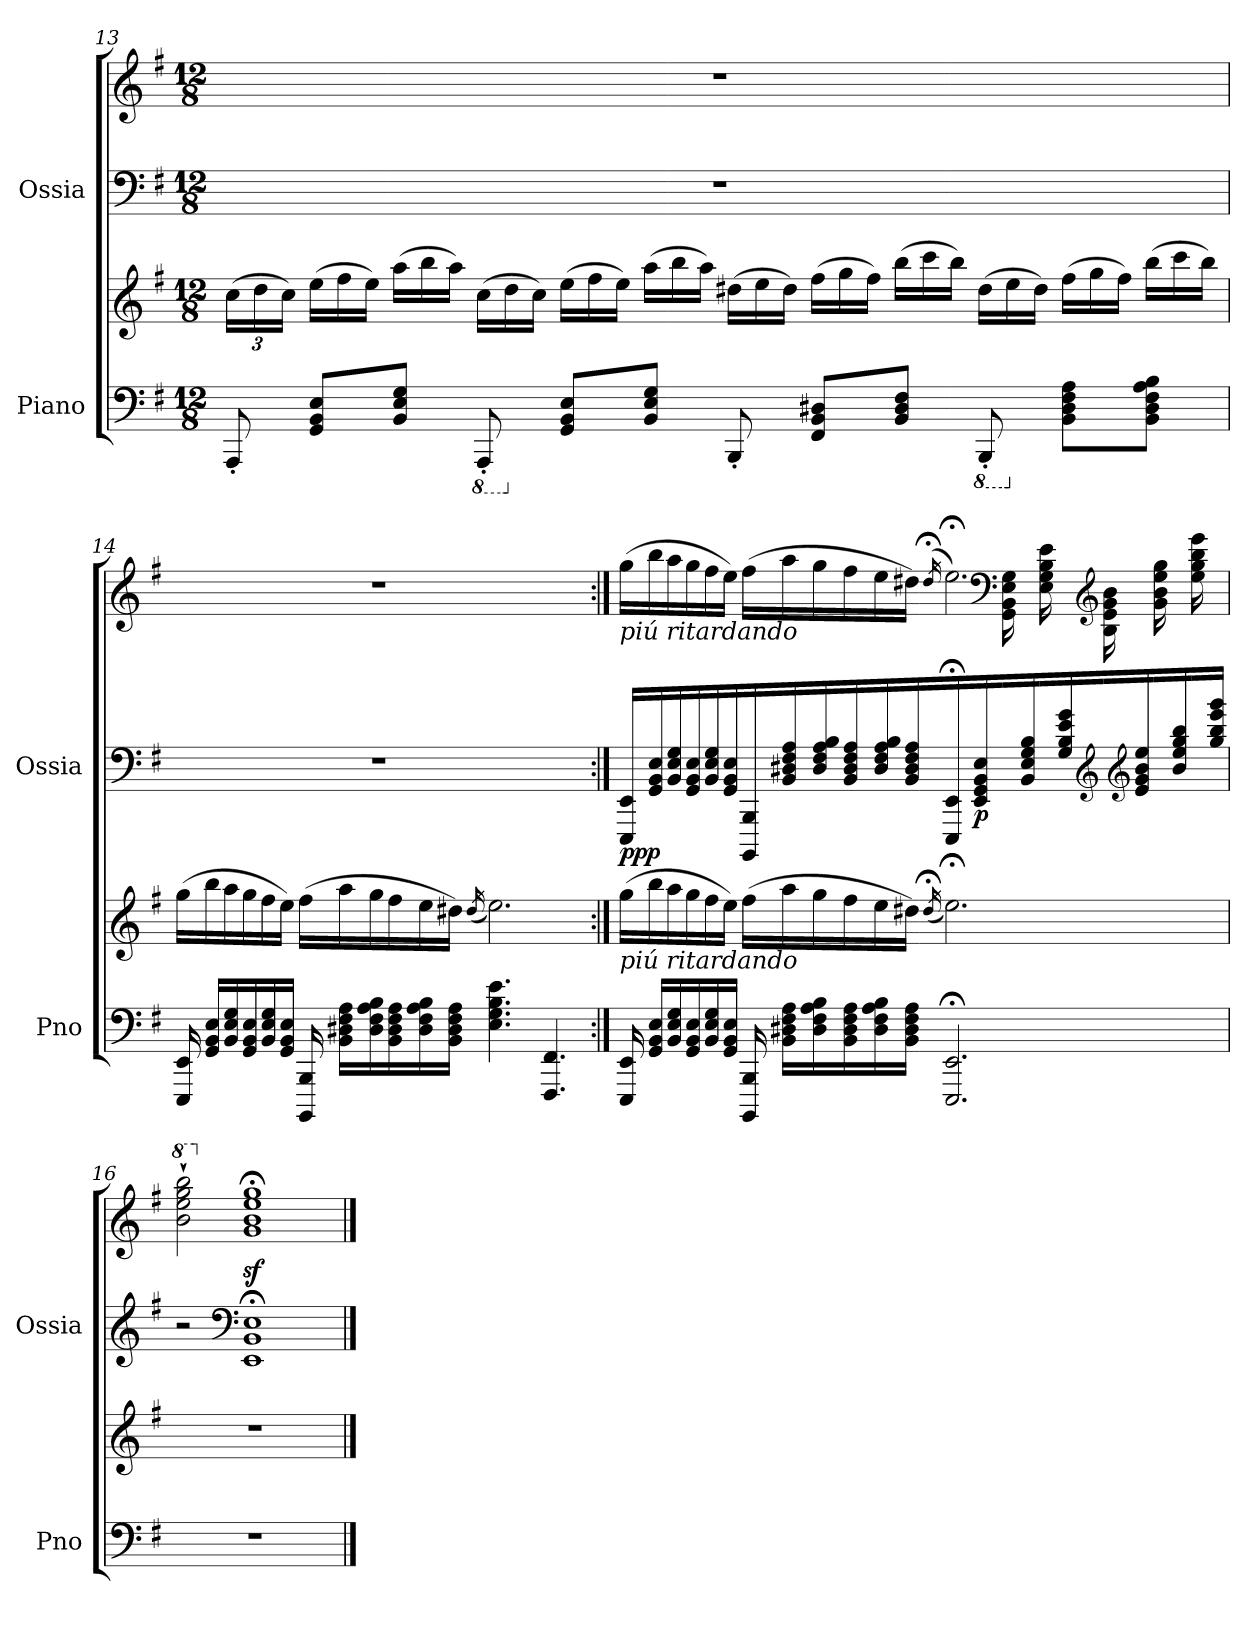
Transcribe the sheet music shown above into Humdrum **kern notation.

**kern	**kern	**kern	**kern	**dynam
*part2	*part2	*part1	*part1	*part1
*staff4	*staff3	*staff2	*staff1	*staff1/2
*I"Piano	*	*I"Ossia	*	*
*I'Pno	*	*I'Ossia	*	*
!!LO:LB:g=z
*clefF4	*clefG2	*clefF4	*clefG2	*
*k[f#]	*k[f#]	*k[f#]	*k[f#]	*
*M12/8	*M12/8	*M12/8	*M12/8	*
*	*Xbrackettup	*	*	*
=13	=13	=13	=13	=13
8AAA'/	(>24cc\LL	1.r	1.r	.
.	24dd\	.	.	.
.	24cc\JJ)	.	.	.
*	*Xtuplet	*	*	*
8GG/ 8BB/ 8E/L	(>24ee\LL	.	.	.
.	24ff#\	.	.	.
.	24ee\JJ)	.	.	.
8BB/ 8E/ 8G/J	(>24aa\LL	.	.	.
.	24bb\	.	.	.
.	24aa\JJ)	.	.	.
*8ba	*	*	*	*
8AAAA'/	(>24cc\LL	.	.	.
.	24dd\	.	.	.
.	24cc\JJ)	.	.	.
*X8ba	*	*	*	*
8GG/ 8BB/ 8E/L	(>24ee\LL	.	.	.
.	24ff#\	.	.	.
.	24ee\JJ)	.	.	.
8BB/ 8E/ 8G/J	(>24aa\LL	.	.	.
.	24bb\	.	.	.
.	24aa\JJ)	.	.	.
8BBB'/	(>24dd#X\LL	.	.	.
.	24ee\	.	.	.
.	24dd#\JJ)	.	.	.
8FF#/ 8BB/ 8D#X/L	(>24ff#\LL	.	.	.
.	24gg\	.	.	.
.	24ff#\JJ)	.	.	.
8BB/ 8D#/ 8F#/J	(>24bb\LL	.	.	.
.	24ccc\	.	.	.
.	24bb\JJ)	.	.	.
*8ba	*	*	*	*
8BBBB'/	(>24dd#\LL	.	.	.
.	24ee\	.	.	.
.	24dd#\JJ)	.	.	.
*X8ba	*	*	*	*
8BB\ 8D#\ 8F#\ 8A\L	(>24ff#\LL	.	.	.
.	24gg\	.	.	.
.	24ff#\JJ)	.	.	.
8BB\ 8D#\ 8F#\ 8A\ 8B\J	(>24bb\LL	.	.	.
.	24ccc\	.	.	.
.	24bb\JJ)	.	.	.
!!LO:LB:g=z
=14	=14	=14	=14	=14
16EEE/ 16EE/	(>16gg\LL	1.r	1.r	.
16GG/ 16BB/ 16E/LL	16bb\	.	.	.
16BB/ 16E/ 16G/	16aa\	.	.	.
16GG/ 16BB/ 16E/	16gg\	.	.	.
16BB/ 16E/ 16G/	16ff#\	.	.	.
16GG/ 16BB/ 16E/JJ	16ee\JJ)	.	.	.
16BBBB/ 16BBB/	(>16ff#\LL	.	.	.
16BB\ 16D#X\ 16F#\ 16A\LL	16aa\	.	.	.
16D#\ 16F#\ 16A\ 16B\	16gg\	.	.	.
16BB\ 16D#\ 16F#\ 16A\	16ff#\	.	.	.
16D#\ 16F#\ 16A\ 16B\	16ee\	.	.	.
16BB\ 16D#\ 16F#\ 16A\JJ	16dd#X\JJ)	.	.	.
.	(<16qdd#/	.	.	.
4.E\ 4.G\ 4.B\ 4.e\	2.ee\)	.	.	.
4.FFF#/ 4.FF#/	.	.	.	.
!!LO:LB:g=z
=15:|!	=15:|!	=15:|!	=15:|!	=15:|!
*	*	*	*MM34	*
*	*	*	*^	*
!	!	!	!LO:TX:b:i:t=piú ritardando	!	!
!	!LO:TX:b:i:t=piú ritardando	!	!	!	!
!	!	!	!	!	!LO:DY:b=2
!	!	!	!	!	!LO:DY:n=1:b
16EEE/ 16EE/	(>16gg\LL	16EEE/ 16EE/	(>16gg\LL	2..ryy	pp p
16GG/ 16BB/ 16E/LL	16bb\	16GG/ 16BB/ 16E/LL	16bb\	.	.
*	*	*	*MM32	*	*
16BB/ 16E/ 16G/	16aa\	16BB/ 16E/ 16G/	16aa\	.	.
16GG/ 16BB/ 16E/	16gg\	16GG/ 16BB/ 16E/	16gg\	.	.
*	*	*	*MM30	*	*
16BB/ 16E/ 16G/	16ff#\	16BB/ 16E/ 16G/	16ff#\	.	.
16GG/ 16BB/ 16E/JJ	16ee\JJ)	16GG/ 16BB/ 16E/JJ	16ee\JJ)	.	.
*	*	*	*MM28	*	*
16BBBB/ 16BBB/	(>16ff#\LL	16BBBB/ 16BBB/	(>16ff#\LL	.	.
16BB\ 16D#X\ 16F#\ 16A\LL	16aa\	16BB\ 16D#X\ 16F#\ 16A\LL	16aa\	.	.
*	*	*	*MM26	*	*
16D#\ 16F#\ 16A\ 16B\	16gg\	16D#\ 16F#\ 16A\ 16B\	16gg\	.	.
16BB\ 16D#\ 16F#\ 16A\	16ff#\	16BB\ 16D#\ 16F#\ 16A\	16ff#\	.	.
*	*	*	*MM24	*	*
16D#\ 16F#\ 16A\ 16B\	16ee\	16D#\ 16F#\ 16A\ 16B\	16ee\	.	.
16BB\ 16D#\ 16F#\ 16A\JJ	16dd#X\JJ)	16BB\ 16D#\ 16F#\ 16A\JJ	16dd#X\JJ)	.	.
.	(<16qdd#;</	.	(<16qdd#;</	.	.
2.EEE/;< 2.EE/;<	2.ee;<\)	16EEE/; 16EE/;	2.ee;<\)	.	.
*	*	*	*MM24	*	*
!	!	!	!	!	!LO:DY:n=2:b=2
.	.	16EE/ 16GG/ 16BB/ 16E/LL	.	.	p
*	*	*	*clefF4	*	*
.	.	16ryy	.	16GG\ 16BB\ 16E\ 16G\	.
*	*	*	*MM26	*	*
.	.	16BB/ 16E/ 16G/ 16B/	.	16ryy	.
.	.	16ryy	.	16E\ 16G\ 16B\ 16e\	.
*	*	*	*MM28	*	*
.	.	16G/ 16B/ 16e/ 16g/JJ	.	16ryy	.
*	*	*clefG2	*clefG2	*	*
.	.	16ryy	.	16B\ 16e\ 16g\ 16b\LL	.
*	*	*clefG2	*	*	*
*	*	*	*MM30	*	*
.	.	16e/ 16g/ 16b/ 16ee/	.	16ryy	.
.	.	16ryy	.	16g\ 16b\ 16ee\ 16gg\	.
.	.	16b/ 16ee/ 16gg/ 16bb/	.	16ryy	.
*	*	*	*MM28	*	*
.	.	16ryy	.	16ee\ 16gg\ 16bb\ 16eee\	.
*	*	*	*MM22	*	*
.	.	16gg/ 16bb/ 16eee/ 16ggg/JJ	.	16ryy	.
*	*	*	*v	*v	*
=16	=16	=16	=16	=16
*	*	*	*8va	*
*	*	*	*MM36	*
1.r	1.r	2r	2bb\` 2eee\` 2ggg\` 2bbb\`	.
*	*	*clefF4	*	*
*	*	*	*X8va	*
!	!	!	!	!LO:DY:b=2
!	!	!	!	!LO:DY:n=1:b
.	.	1EE;< 1BB;< 1E;<	1gz<;< 1bz<;< 1eez<;< 1ggz<;<	pp other-dynamics
==	==	==	==	==
*-	*-	*-	*-	*-
